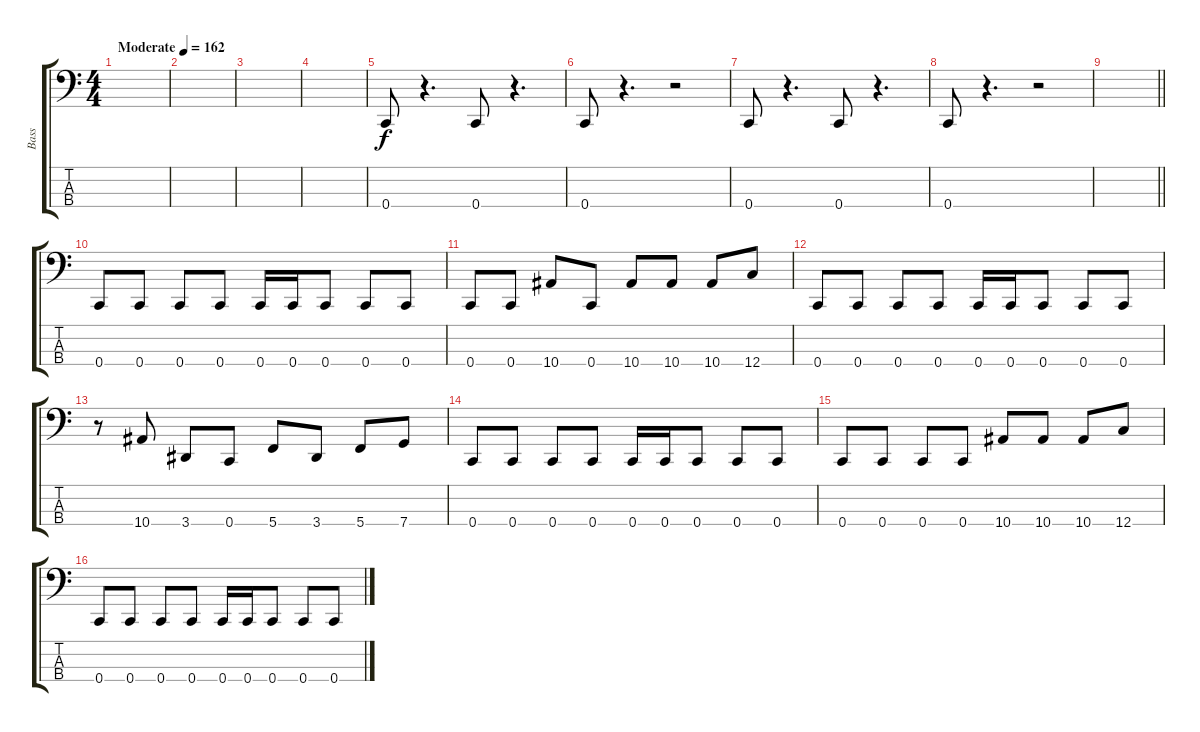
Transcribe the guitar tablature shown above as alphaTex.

\track ("Bass" "Bass") {instrument electricbassfinger}
\staff {score tabs}
\tuning (F2 C2 G1 C1) {hide}
\ts (4 4)
\tempo (162 "Moderate")
\clef f4
\ks c
|
|
|
|
0.4.8 r.4{d} 0.4.8 r.4{d} |
0.4.8 r.4{d} r.2 |
0.4.8 r.4{d} 0.4.8 r.4{d} |
0.4.8 r.4{d} r.2 |
\barLineRight lightlight
|
\section ("" "")
0.4.8 0.4.8 0.4.8 0.4.8 0.4.16 0.4.16 0.4.8 0.4.8 0.4.8 |
0.4.8 0.4.8 10.4.8 0.4.8 10.4.8 10.4.8 10.4.8 12.4.8 |
0.4.8 0.4.8 0.4.8 0.4.8 0.4.16 0.4.16 0.4.8 0.4.8 0.4.8 |
r.8 10.4.8 3.4.8 0.4.8 5.4.8 3.4.8 5.4.8 7.4.8 |
0.4.8 0.4.8 0.4.8 0.4.8 0.4.16 0.4.16 0.4.8 0.4.8 0.4.8 |
0.4.8 0.4.8 0.4.8 0.4.8 10.4.8 10.4.8 10.4.8 12.4.8 |
0.4.8 0.4.8 0.4.8 0.4.8 0.4.16 0.4.16 0.4.8 0.4.8 0.4.8
